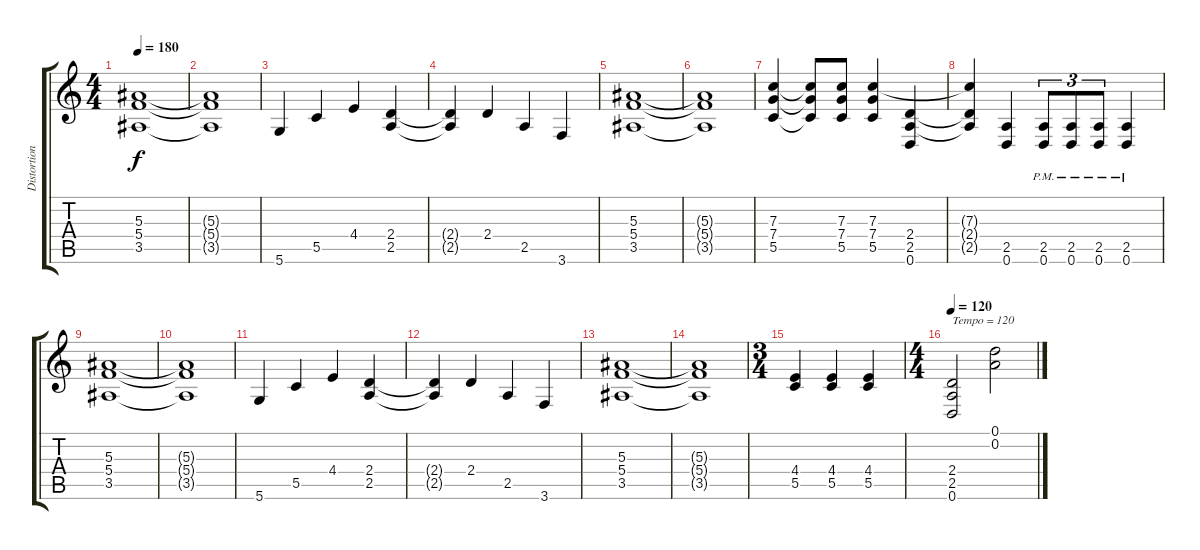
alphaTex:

\track ("Distortion Guitar 2" "Distortion") {instrument distortionguitar}
\staff {score tabs}
\tuning (D4 A3 F3 C3 G2 D2) {hide}
\ts (4 4)
\tempo 180
\clef g2
\ks c
(5.3 5.4 3.5).1{dy f} |
(5.3{t} 5.4{t} 3.5{t}).1 |
5.6.4 5.5.4 4.4.4 (2.4 2.5).4 |
(2.4{t} 2.5{t}).4 2.4.4 2.5.4 3.6.4 |
(5.3 5.4 3.5).1 |
(5.3{t} 5.4{t} 3.5{t}).1 |
(7.3 7.4 5.5).4 (7.3{t} 7.4{t} 5.5{t}).8 (7.3 7.4 5.5).8 (7.3 7.4 5.5).4 (2.4 2.5 0.6).4 |
(7.3{t} 2.4{t} 2.5{t}).4 (2.5 0.6).4 (2.5{pm} 0.6{pm}).8{tu (3 2)} (2.5{pm} 0.6{pm}).8{tu (3 2)} (2.5{pm} 0.6{pm}).8{tu (3 2)} (2.5{pm} 0.6{pm}).4 |
(5.3 5.4 3.5).1 |
(5.3{t} 5.4{t} 3.5{t}).1 |
5.6.4 5.5.4 4.4.4 (2.4 2.5).4 |
(2.4{t} 2.5{t}).4 2.4.4 2.5.4 3.6.4 |
(5.3 5.4 3.5).1 |
(5.3{t} 5.4{t} 3.5{t}).1 |
\ts (3 4)
(4.4 5.5).4 (4.4 5.5).4 (4.4 5.5).4 |
\ts (4 4)
\tempo 120
(2.4 2.5 0.6).2{txt "Tempo = 120"} (0.1 0.2).2
